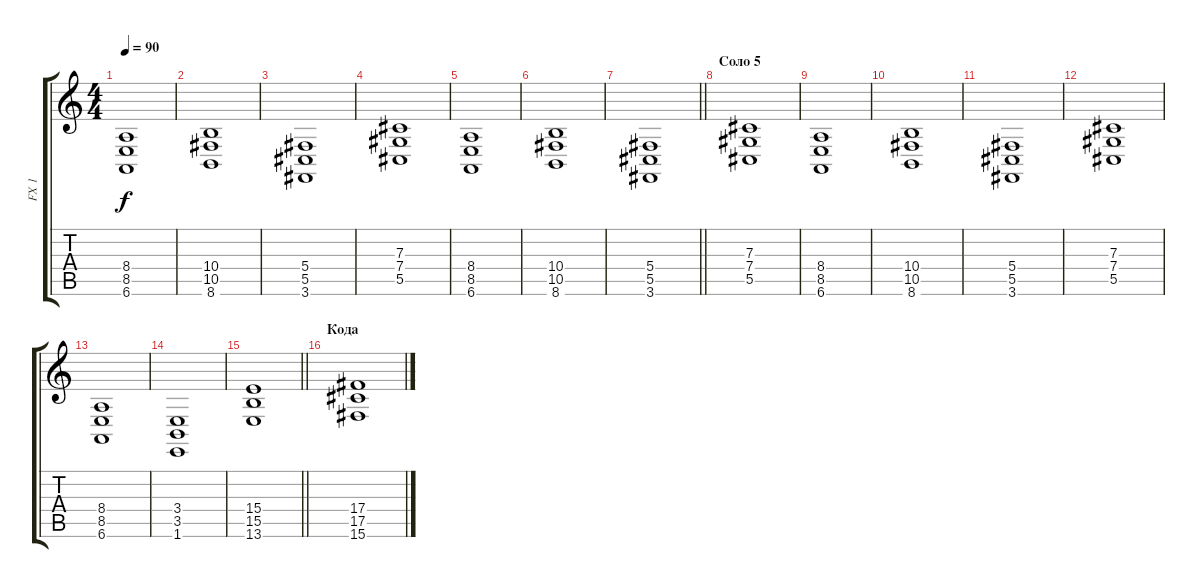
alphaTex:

\track ("FX 1" "FX 1") {instrument synthvoice}
\staff {score tabs}
\tuning (Eb4 Bb3 Gb3 Db3 Ab2 Eb2) {hide}
\ts (4 4)
\tempo 90
\clef g2
\ks c
(8.4 8.5 6.6).1{dy f} |
(10.4 10.5 8.6).1 |
(5.4 5.5 3.6).1 |
(7.3 7.4 5.5).1 |
(8.4 8.5 6.6).1 |
(10.4 10.5 8.6).1 |
\barLineRight lightlight
(5.4 5.5 3.6).1 |
\section ("" "Соло 5")
(7.3 7.4 5.5).1 |
(8.4 8.5 6.6).1 |
(10.4 10.5 8.6).1 |
(5.4 5.5 3.6).1 |
(7.3 7.4 5.5).1 |
(8.4 8.5 6.6).1 |
(3.4 3.5 1.6).1 |
\barLineRight lightlight
(15.4 15.5 13.6).1 |
\section ("" "Кода")
(17.4 17.5 15.6).1
